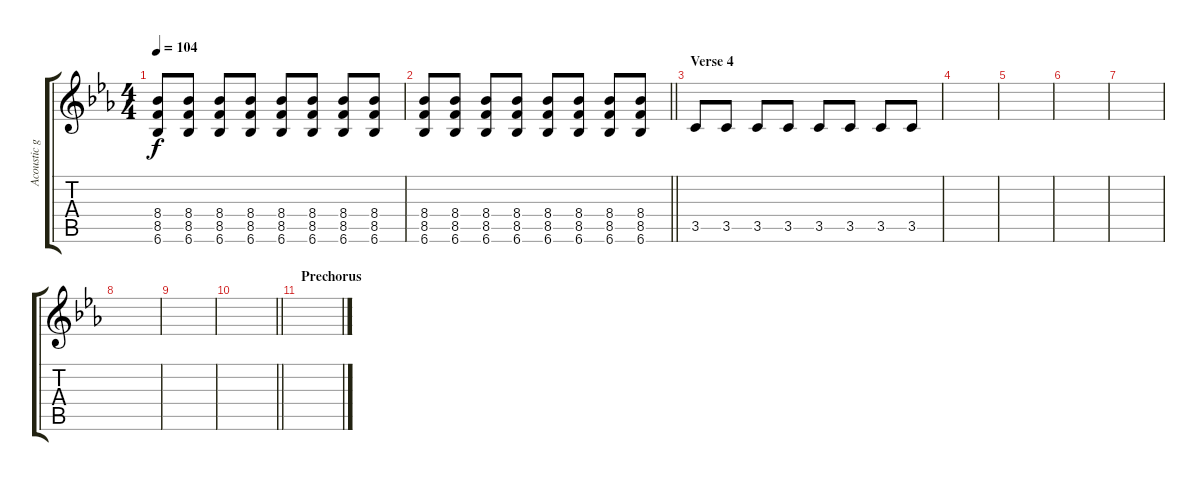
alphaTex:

\track ("Acoustic guitar (muted)" "Acoustic g") {instrument acousticguitarsteel}
\staff {score tabs}
\tuning (E4 B3 G3 D3 A2 E2) {hide}
\ts (4 4)
\tempo 104
\clef g2
\ks eb
(8.4 8.5 6.6).8{dy f} (8.4 8.5 6.6).8 (8.4 8.5 6.6).8 (8.4 8.5 6.6).8 (8.4 8.5 6.6).8 (8.4 8.5 6.6).8 (8.4 8.5 6.6).8 (8.4 8.5 6.6).8 |
\barLineRight lightlight
(8.4 8.5 6.6).8 (8.4 8.5 6.6).8 (8.4 8.5 6.6).8 (8.4 8.5 6.6).8 (8.4 8.5 6.6).8 (8.4 8.5 6.6).8 (8.4 8.5 6.6).8 (8.4 8.5 6.6).8 |
\section ("" "Verse 4")
3.5.8 3.5.8 3.5.8 3.5.8 3.5.8 3.5.8 3.5.8 3.5.8 |
|
|
|
|
|
|
\barLineRight lightlight
|
\section ("" "Prechorus")
